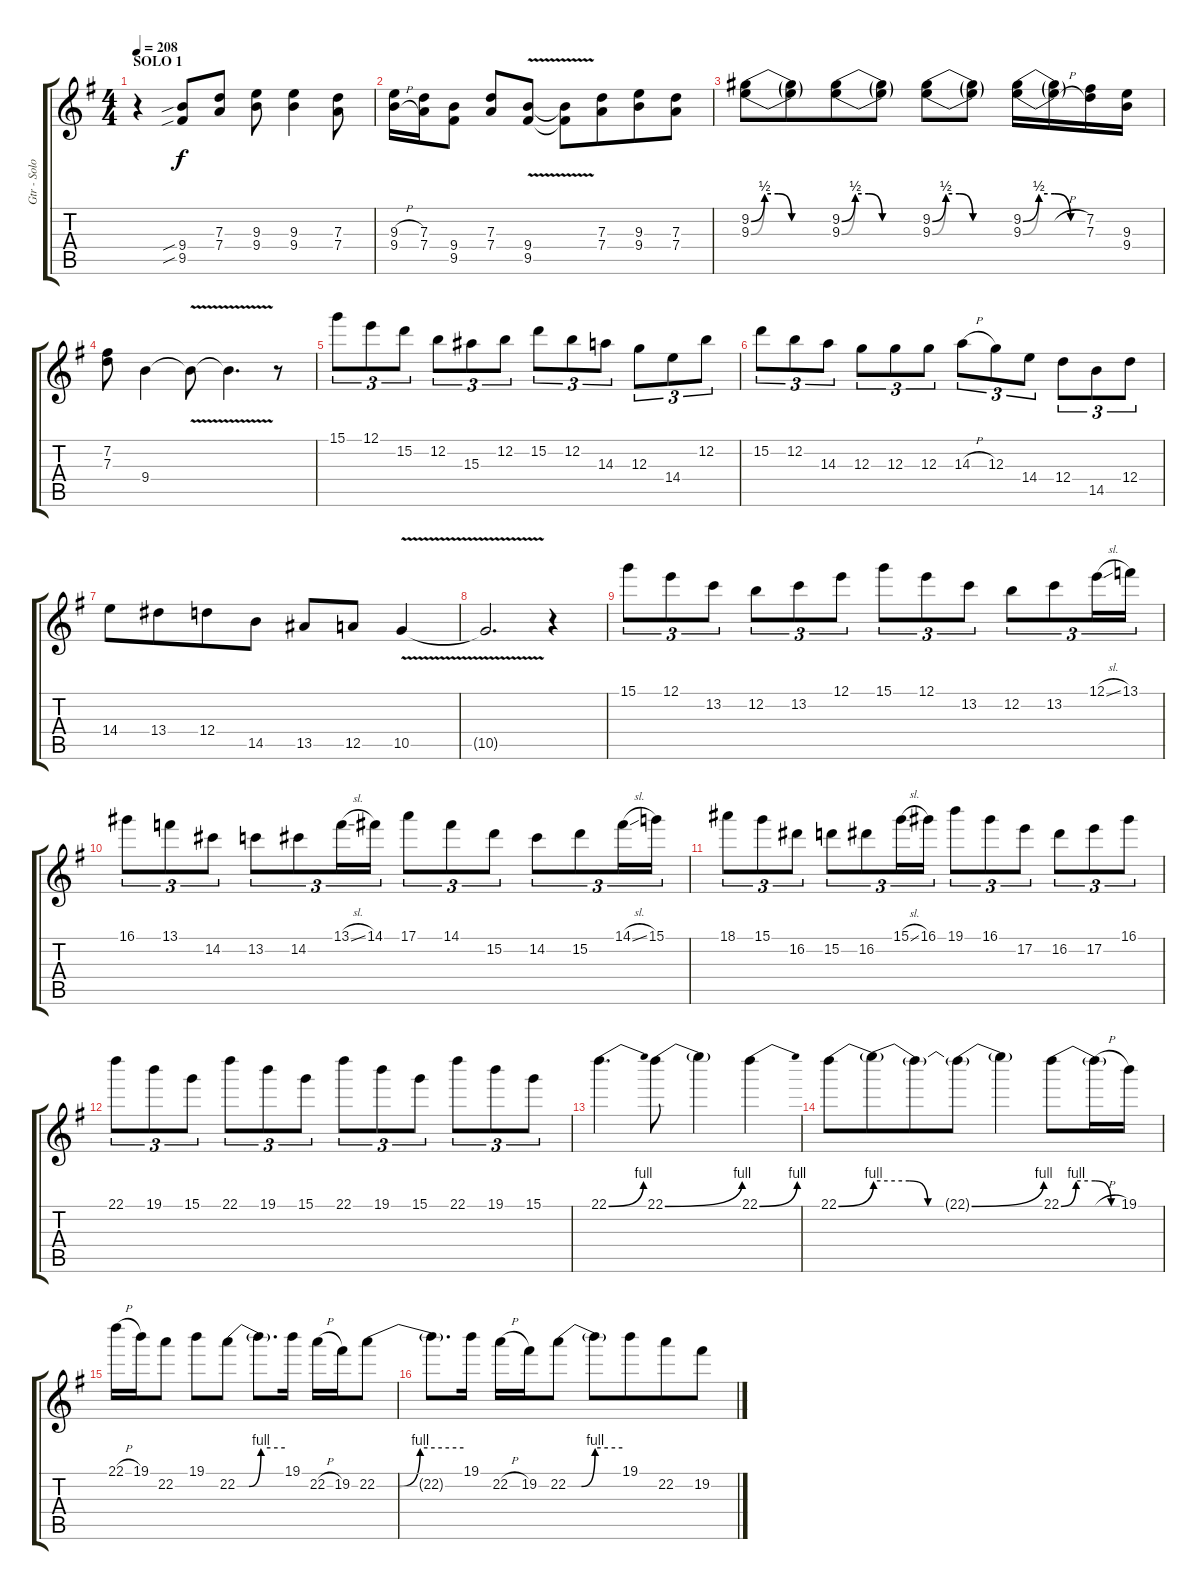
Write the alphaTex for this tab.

\track ("Gtr - Solo" "Gtr - Solo") {instrument overdrivenguitar}
\staff {score tabs}
\tuning (E4 B3 G3 D3 A2 E2) {hide}
\ts (4 4)
\section ("" "SOLO 1")
\tempo 208
\clef g2
\ks eminor
r.4{dy f beam merge} (9.4{sib} 9.5{sib}).8{beam Up} (7.3 7.4).8{beam Up} (9.3 9.4).8 (9.3 9.4).4 (7.3 7.4).8 |
(9.3{h} 9.4{h}).16 (7.3 7.4).16 (9.4 9.5).8 (7.3 7.4).8 (9.4{v} 9.5{v}).8 (9.4{t} 9.5{t}).8 (7.3 7.4).8{beam merge} (9.3 9.4).8 (7.3 7.4).8 |
(9.2{be (custom 0 0 10 2 20 2 30 0 60 0)} 9.3{be (custom 0 0 10 2 20 2 30 0 60 0)}).8 (9.2{t} 9.3{t}).8{beam merge} (9.2{be (custom 0 0 10 2 20 2 30 0 60 0)} 9.3{be (custom 0 0 10 2 20 2 30 0 60 0)}).8 (9.2{t} 9.3{t}).8 (9.2{be (custom 0 0 10 2 20 2 30 0 60 0)} 9.3{be (custom 0 0 10 2 20 2 30 0 60 0)}).8 (9.2{t} 9.3{t}).8 (9.2{be (custom 0 0 15 2 30 2 45 0 60 0)} 9.3{be (custom 0 0 15 2 30 2 45 0 60 0)}).16 (9.2{h t} 9.3{h t}).16 (7.2 7.3).16 (9.3 9.4).16 |
(7.2 7.3).8 9.4.4 9.4{v t}.8 9.4{t}.4{d} r.8 |
15.1.8{tu (3 2)} 12.1.8{tu (3 2)} 15.2.8{tu (3 2)} 12.2.8{tu (3 2)} 15.3.8{tu (3 2)} 12.2.8{tu (3 2)} 15.2.8{tu (3 2)} 12.2.8{tu (3 2)} 14.3.8{tu (3 2)} 12.3.8{tu (3 2)} 14.4.8{tu (3 2)} 12.2.8{tu (3 2)} |
15.2.8{tu (3 2)} 12.2.8{tu (3 2)} 14.3.8{tu (3 2)} 12.3.8{tu (3 2)} 12.3.8{tu (3 2)} 12.3.8{tu (3 2)} 14.3{h}.8{tu (3 2)} 12.3.8{tu (3 2)} 14.4.8{tu (3 2)} 12.4.8{tu (3 2)} 14.5.8{tu (3 2)} 12.4.8{tu (3 2)} |
14.4.8 13.4.8{beam merge} 12.4.8 14.5.8 13.5.8 12.5.8{beam merge} 10.5{v}.4 |
10.5{t}.2{d} r.4 |
15.1.8{tu (3 2)} 12.1.8{tu (3 2)} 13.2.8{tu (3 2)} 12.2.8{tu (3 2)} 13.2.8{tu (3 2)} 12.1.8{tu (3 2)} 15.1.8{tu (3 2)} 12.1.8{tu (3 2)} 13.2.8{tu (3 2)} 12.2.8{tu (3 2)} 13.2.8{tu (3 2)} 12.1{sl}.16{tu (3 2)} 13.1.16{tu (3 2)} |
16.1.8{tu (3 2)} 13.1.8{tu (3 2)} 14.2.8{tu (3 2)} 13.2.8{tu (3 2)} 14.2.8{tu (3 2)} 13.1{sl}.16{tu (3 2)} 14.1.16{tu (3 2)} 17.1.8{tu (3 2)} 14.1.8{tu (3 2)} 15.2.8{tu (3 2)} 14.2.8{tu (3 2)} 15.2.8{tu (3 2)} 14.1{sl}.16{tu (3 2)} 15.1.16{tu (3 2)} |
18.1.8{tu (3 2)} 15.1.8{tu (3 2)} 16.2.8{tu (3 2)} 15.2.8{tu (3 2)} 16.2.8{tu (3 2)} 15.1{sl}.16{tu (3 2)} 16.1.16{tu (3 2)} 19.1.8{tu (3 2)} 16.1.8{tu (3 2)} 17.2.8{tu (3 2)} 16.2.8{tu (3 2)} 17.2.8{tu (3 2)} 16.1.8{tu (3 2)} |
22.1.8{tu (3 2)} 19.1.8{tu (3 2)} 15.1.8{tu (3 2)} 22.1.8{tu (3 2)} 19.1.8{tu (3 2)} 15.1.8{tu (3 2)} 22.1.8{tu (3 2)} 19.1.8{tu (3 2)} 15.1.8{tu (3 2)} 22.1.8{tu (3 2)} 19.1.8{tu (3 2)} 15.1.8{tu (3 2)} |
22.1{be (bend 0 0 60 4)}.4{d} 22.1{be (bend 0 0 60 4)}.8 22.1{t}.4 22.1{be (bend 0 0 60 4)}.4 |
22.1{be (bend 0 0 60 4)}.8 22.1{be (custom 0 4 25 4 38 0 60 0) t}.8{beam merge} 22.1{t}.8 22.1{be (bend 0 0 60 4) t}.8 22.1{t}.4 22.1{be (custom 0 0 15 4 34 4 50 0 60 0)}.8 22.1{h t}.16 19.1.16 |
22.1{h}.16 19.1.16 22.2.8 19.1.8 22.2{be (custom 0 0 15 0 30 4 60 4)}.8 22.2{t}.8{d} 19.1.16 22.2{h}.16 19.2.16 22.2{be (custom 0 0 15 0 30 4 60 4)}.8 |
22.2{t}.8{d} 19.1.16 22.2{h}.16 19.2.16 22.2{be (custom 0 0 15 0 30 4 60 4)}.8 22.2{t}.8 19.1.8{beam merge} 22.2.8 19.2.8
